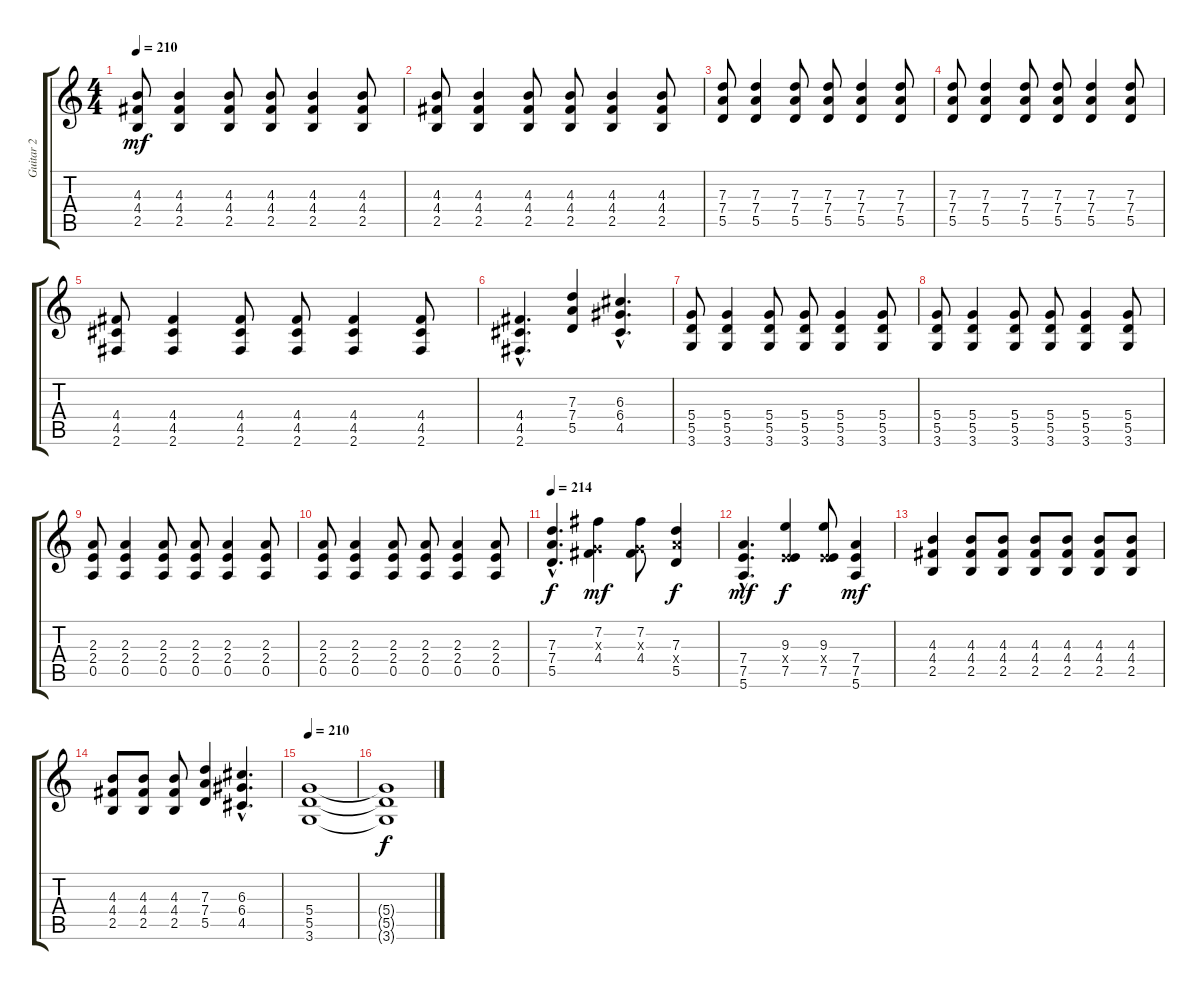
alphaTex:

\track ("Guitar 2" "Guitar 2") {instrument distortionguitar}
\staff {score tabs}
\tuning (E4 B3 G3 D3 A2 E2) {hide}
\ts (4 4)
\tempo 210
\clef g2
\ks c
(4.3 4.4 2.5).8{dy mf} (4.3 4.4 2.5).4 (4.3 4.4 2.5).8 (4.3 4.4 2.5).8 (4.3 4.4 2.5).4 (4.3 4.4 2.5).8 |
(4.3 4.4 2.5).8 (4.3 4.4 2.5).4 (4.3 4.4 2.5).8 (4.3 4.4 2.5).8 (4.3 4.4 2.5).4 (4.3 4.4 2.5).8 |
(7.3 7.4 5.5).8 (7.3 7.4 5.5).4 (7.3 7.4 5.5).8 (7.3 7.4 5.5).8 (7.3 7.4 5.5).4 (7.3 7.4 5.5).8 |
(7.3 7.4 5.5).8 (7.3 7.4 5.5).4 (7.3 7.4 5.5).8 (7.3 7.4 5.5).8 (7.3 7.4 5.5).4 (7.3 7.4 5.5).8 |
(4.4 4.5 2.6).8 (4.4 4.5 2.6).4 (4.4 4.5 2.6).8 (4.4 4.5 2.6).8 (4.4 4.5 2.6).4 (4.4 4.5 2.6).8 |
(4.4{hac} 4.5{hac} 2.6{hac}).4{d} (7.3 7.4 5.5).4 (6.3{hac} 6.4{hac} 4.5{hac}).4{d} |
(5.4 5.5 3.6).8 (5.4 5.5 3.6).4 (5.4 5.5 3.6).8 (5.4 5.5 3.6).8 (5.4 5.5 3.6).4 (5.4 5.5 3.6).8 |
(5.4 5.5 3.6).8 (5.4 5.5 3.6).4 (5.4 5.5 3.6).8 (5.4 5.5 3.6).8 (5.4 5.5 3.6).4 (5.4 5.5 3.6).8 |
(2.3 2.4 0.5).8 (2.3 2.4 0.5).4 (2.3 2.4 0.5).8 (2.3 2.4 0.5).8 (2.3 2.4 0.5).4 (2.3 2.4 0.5).8 |
(2.3 2.4 0.5).8 (2.3 2.4 0.5).4 (2.3 2.4 0.5).8 (2.3 2.4 0.5).8 (2.3 2.4 0.5).4 (2.3 2.4 0.5).8 |
\tempo 214
(7.3{hac} 7.4{hac} 5.5{hac}).4{d dy f} (7.2 0.3{x} 4.4).4{dy mf} (7.2 0.3{x} 4.4).8 (7.3 7.4{x} 5.5).4{dy f} |
(7.4{hac} 7.5{hac} 5.6{hac}).4{d dy mf} (9.3 2.4{x} 7.5).4{dy f} (9.3 2.4{x} 7.5).8 (7.4 7.5 5.6).4{dy mf} |
(4.3 4.4 2.5).4 (4.3 4.4 2.5).8 (4.3 4.4 2.5).8 (4.3 4.4 2.5).8 (4.3 4.4 2.5).8 (4.3 4.4 2.5).8 (4.3 4.4 2.5).8 |
(4.3 4.4 2.5).8 (4.3 4.4 2.5).8 (4.3 4.4 2.5).8 (7.3 7.4 5.5).4 (6.3{hac} 6.4{hac} 4.5{hac}).4{d} |
\tempo 210
(5.4 5.5 3.6).1 |
(5.4{t} 5.5{t} 3.6{t}).1{dy f}
